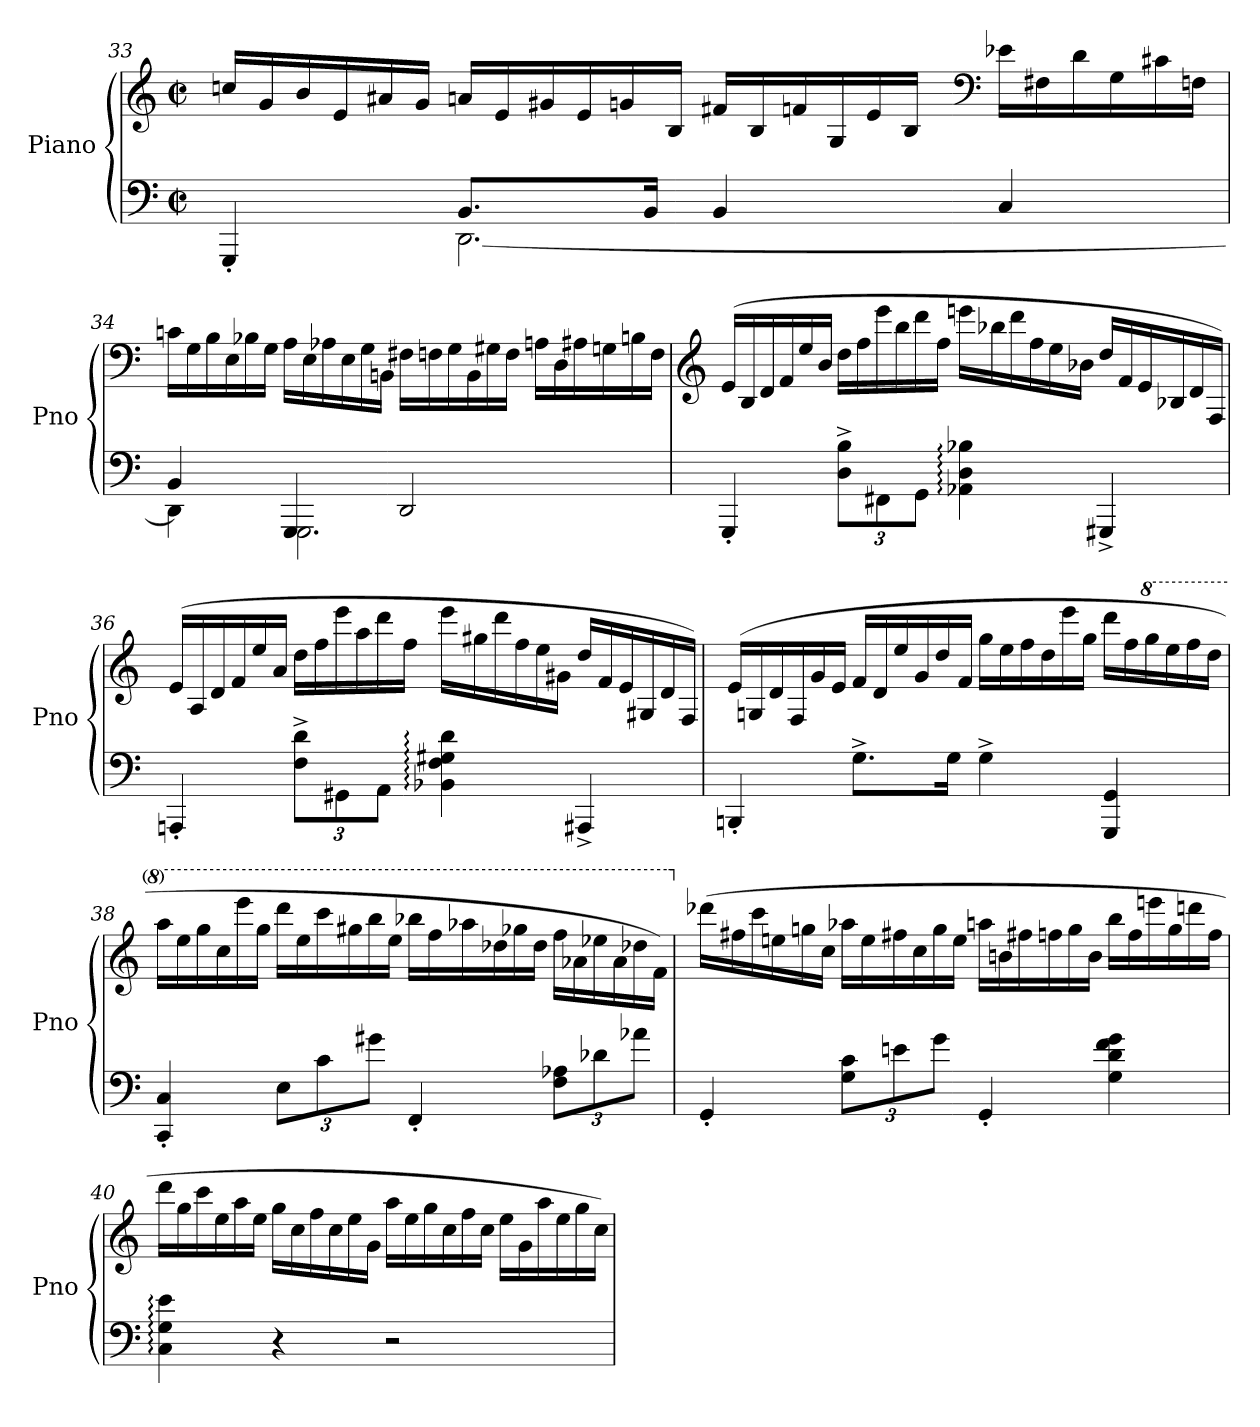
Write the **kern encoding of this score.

**kern	**kern
*part1	*part1
*staff2	*staff1
*I"Piano	*
*I'Pno	*
!!LO:LB:g=z
*clefF4	*clefG2
*k[]	*k[]
*M4/4	*M4/4
*met(c|)	*met(c|)
=33	=33
*^	*
*	*	*Xtuplet
4GGG'/	4ryy	24ccn/LL
.	.	24g/
.	.	24b/
.	.	24e/
.	.	24a#X/
.	.	24g/JJ
8.BB/L	[2.DD\	24an/LL
.	.	24e/
.	.	24g#X/
.	.	24e/
.	.	24gn/
16BB/Jk	.	.
.	.	24B/JJ
4BB/	.	24f#X/LL
.	.	24B/
.	.	24fn/
.	.	24G/
.	.	24e/
.	.	24B/JJ
*	*	*clefF4
4C/	.	24e-X\LL
.	.	24F#X\
.	.	24d\
.	.	24G\
.	.	24c#X\
.	.	24Fn\JJ
!!LO:LB:g=z
=34	=34	=34
4BB/	4DD\]	24cn\LL
.	.	24G\
.	.	24B\
.	.	24E\
.	.	24B-X\
.	.	24G\JJ
4GGG/	2.GGG\	24A\LL
.	.	24E\
.	.	24A-X\
.	.	24E\
.	.	24G\
.	.	24BBn\JJ
2DD/	.	24F#X\LL
.	.	24Fn\
.	.	24G\
.	.	24BB\
.	.	24G#X\
.	.	24F\JJ
.	.	24An\LL
.	.	24D\
.	.	24A#X\
.	.	24Gn\
.	.	24Bn\
.	.	24F\JJ
*v	*v	*
!!LO:LB:g=z
=35	=35
*	*clefG2
4GGG'/	(24e/LL
.	24B/
.	24d/
.	24f/
.	24ee/
.	24b/JJ
*Xbrackettup	*
12D\^ 12B\^L	24dd\LL
.	24ff\
12FF#X\	24eee\
.	24bb\
12GG\J	24ddd\
.	24ff\JJ
4AA-X\: 4D\: 4B-X\:	24eeen\LL
.	24bb-X\
.	24ddd\
.	24ff\
.	24ee\
.	24b-X\JJ
4GGG#X^/	24dd/LL
.	24f/
.	24e/
.	24B-X/
.	24d/
.	24F/JJ)
=36	=36
4AAAn'/	(24e/LL
.	24A/
.	24d/
.	24f/
.	24ee/
.	24a/JJ
12F\^ 12d\^L	24dd\LL
.	24ff\
12GG#X\	24eee\
.	24aa\
12AA\J	24ddd\
.	24ff\JJ
4BB-X\: 4F\: 4G#X\: 4d\:	24eee\LL
.	24gg#X\
.	24ddd\
.	24ff\
.	24ee\
.	24g#X\JJ
4AAA#X^/	24dd/LL
.	24f/
.	24e/
.	24G#X/
.	24d/
.	24F/JJ)
!!LO:LB:g=z
=37	=37
4BBBn'/	(24e/LL
.	24Gn/
.	24d/
.	24F/
.	24g/
.	24e/JJ
8.G^\L	24f/LL
.	24d/
.	24ee/
.	24g/
.	24dd/
16G\Jk	.
.	24f/JJ
4G^\	24gg\LL
.	24ee\
.	24ff\
.	24dd\
.	24eee\
.	24gg\JJ
4GGG/ 4GG/	24ddd\LL
.	24ff\
*	*8va
.	24ggg\
.	24eee\
.	24fff\
.	24ddd\JJ
=38	=38
4CC/' 4C/'	24aaa\LL
.	24eee\
.	24ggg\
.	24ccc\
.	24eeee\
.	24ggg\JJ
12E\L	24dddd\LL
.	24eee\
12c\	24cccc\
.	24ggg#X\
12g#X\J	24bbb\
.	24eee\JJ
4FF'/	24bbb-X\LL
.	24fff\
.	24aaa-X\
.	24ddd-X\
.	24ggg-X\
.	24ddd-\JJ
12F\ 12A-X\L	24fff\LL
.	24aa-X\
12d-X\	24eee-X\
.	24aa-\
12a-X\J	24ddd-X\
.	24ff\JJ)
!!LO:LB:g=z
=39	=39
*	*X8va
4GG'/	(24ddd-X\LL
.	24ff#X\
.	24ccc\
.	24een\
.	24ggn\
.	24cc\JJ
12G\ 12c\L	24aa-X\LL
.	24ee\
12en\	24ff#X\
.	24cc\
12g\J	24gg\
.	24ee\JJ
4GG'/	24aan\LL
.	24bn\
.	24ff#X\
.	24ffn\
.	24gg\
.	24b\JJ
4G\ 4d\ 4f\ 4g\	24bb\LL
.	24ff\
.	24eeen\
.	24gg\
.	24dddn\
.	24ff\JJ
=40	=40
4C\: 4G\: 4e\:	24ddd\LL
.	24gg\
.	24ccc\
.	24ee\
.	24aa\
.	24ee\JJ
4r	24gg\LL
.	24cc\
.	24ff\
.	24cc\
.	24ee\
.	24g\JJ
2r	24aa\LL
.	24ee\
.	24gg\
.	24cc\
.	24ff\
.	24cc\JJ
.	24ee\LL
.	24g\
.	24aa\
.	24ee\
.	24gg\
.	24cc\JJ)
=	=
*-	*-
